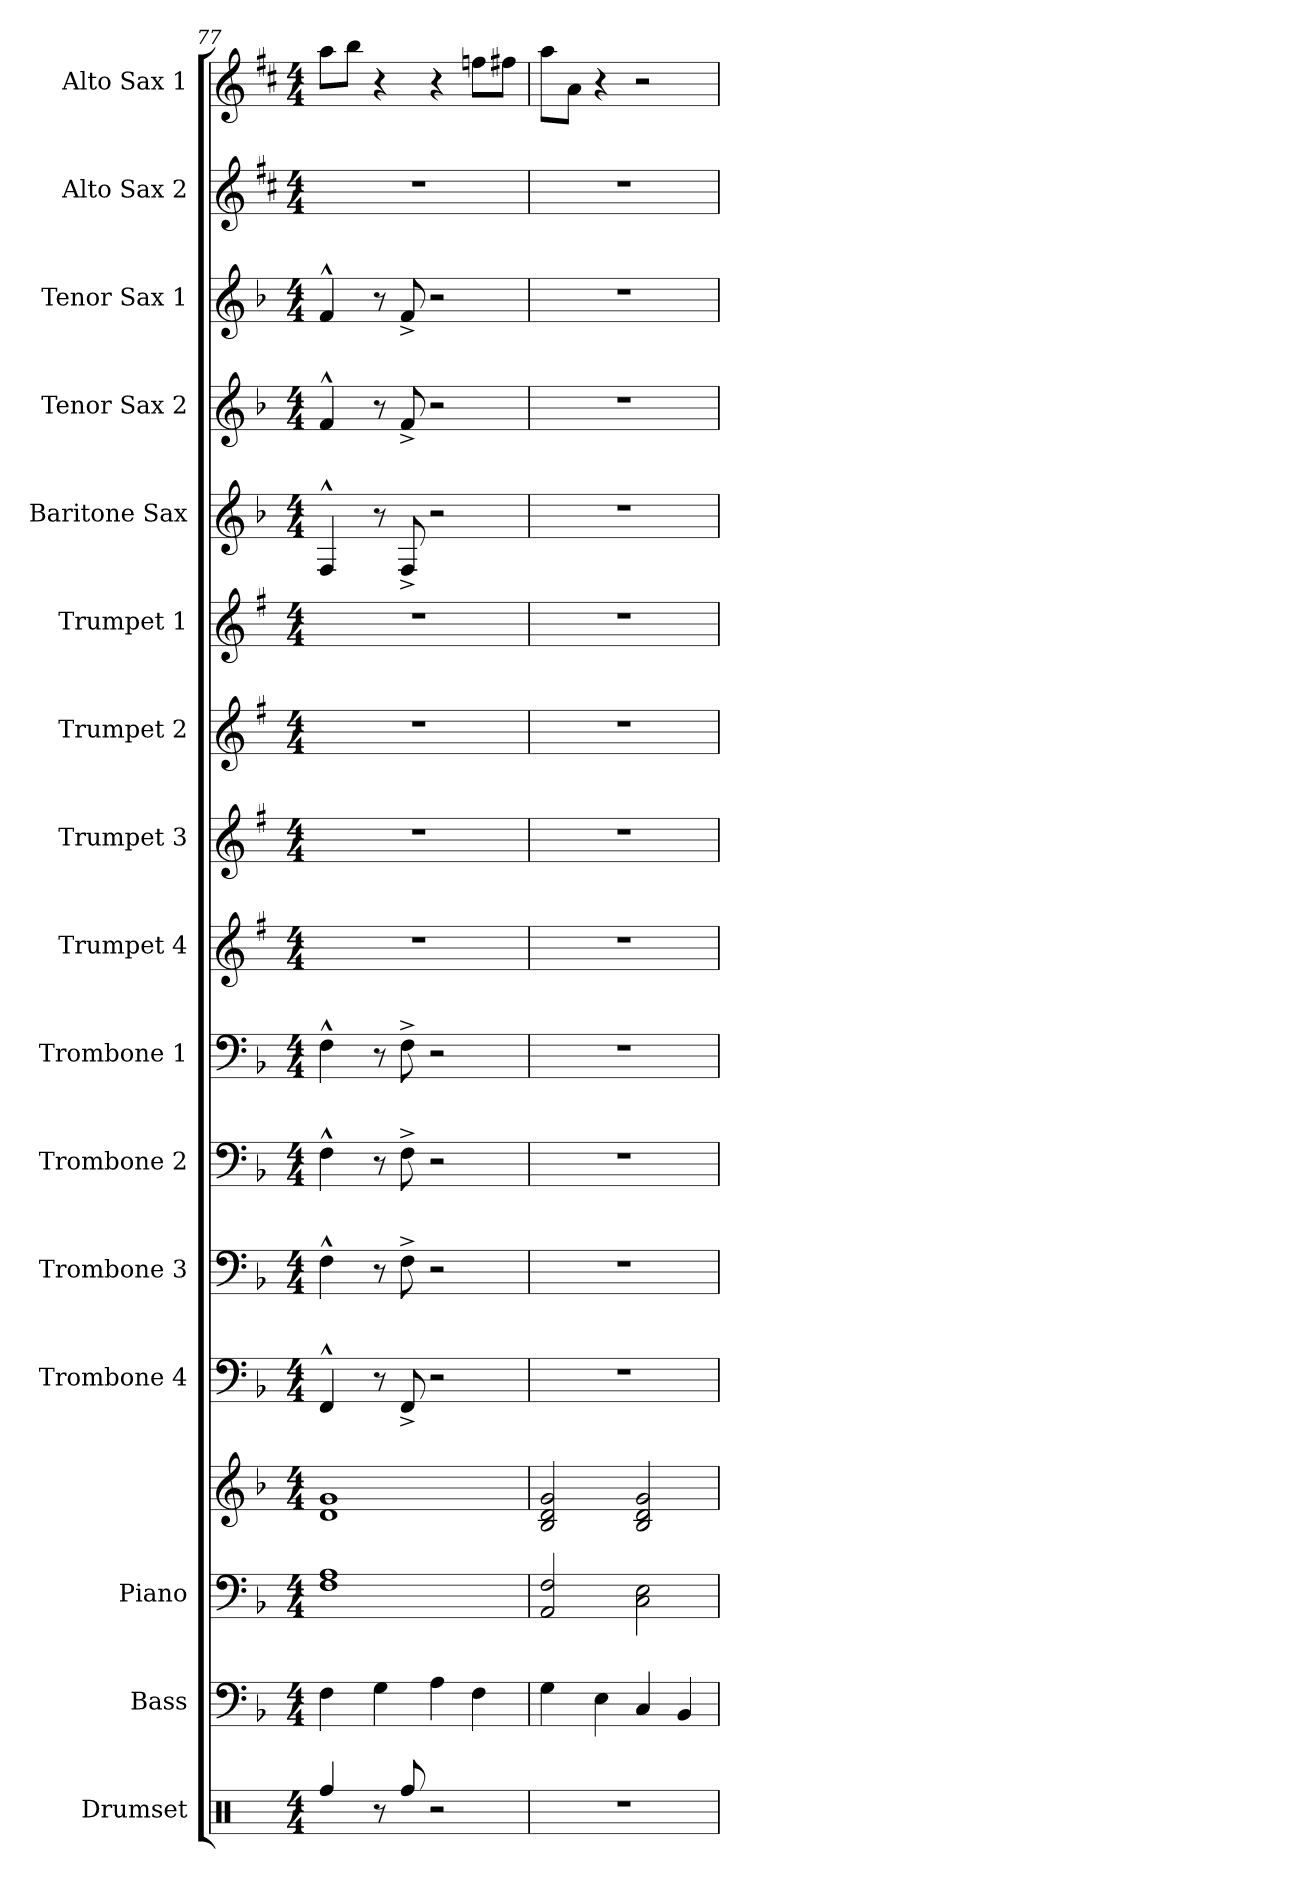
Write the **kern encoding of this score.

**kern	**kern	**kern	**kern	**kern	**kern	**kern	**kern	**kern	**kern	**kern	**kern	**kern	**kern	**kern	**kern	**kern
*part16	*part15	*part14	*part14	*part13	*part12	*part11	*part10	*part9	*part8	*part7	*part6	*part5	*part4	*part3	*part2	*part1
*staff17	*staff16	*staff15	*staff14	*staff13	*staff12	*staff11	*staff10	*staff9	*staff8	*staff7	*staff6	*staff5	*staff4	*staff3	*staff2	*staff1
*I"Drumset	*I"Bass	*I"Piano	*	*I"Trombone 4	*I"Trombone 3	*I"Trombone 2	*I"Trombone 1	*I"Trumpet 4	*I"Trumpet 3	*I"Trumpet 2	*I"Trumpet 1	*I"Baritone Sax	*I"Tenor Sax 2	*I"Tenor Sax 1	*I"Alto Sax 2	*I"Alto Sax 1
*I'Drs.	*I'Bass	*I'Piano	*	*I'Tbn. 4	*I'Tbn. 3	*I'Tbn. 2	*I'Tbn. 1	*I'Tpt. 4	*I'Tpt. 3	*I'Tpt. 2	*I'Tpt. 1	*I'Bari	*I'Tenor 2	*I'Tenor 1	*I'Alto 2	*I'Alto 1
*clefX	*clefF4	*clefF4	*clefG2	*clefF4	*clefF4	*clefF4	*clefF4	*clefG2	*clefG2	*clefG2	*clefG2	*clefG2	*clefG2	*clefG2	*clefG2	*clefG2
*	*ITrd7c12	*	*	*	*	*	*	*ITrd1c2	*ITrd1c2	*ITrd1c2	*ITrd1c2	*ITrd12c21	*ITrd8c14	*ITrd8c14	*ITrd5c9	*ITrd5c9
*k[]	*k[b-]	*k[b-]	*k[b-]	*k[b-]	*k[b-]	*k[b-]	*k[b-]	*k[b-]	*k[b-]	*k[b-]	*k[b-]	*k[b-]	*k[b-]	*k[b-]	*k[b-]	*k[b-]
*M4/4	*M4/4	*M4/4	*M4/4	*M4/4	*M4/4	*M4/4	*M4/4	*M4/4	*M4/4	*M4/4	*M4/4	*M4/4	*M4/4	*M4/4	*M4/4	*M4/4
=77	=77	=77	=77	=77	=77	=77	=77	=77	=77	=77	=77	=77	=77	=77	=77	=77
*^	*	*	*	*	*	*	*	*	*	*	*	*	*	*	*	*
4Rff/	4R\	4FF\	1F 1A	1d 1g	4FF^^/	4F^^\	4F^^\	4F^^\	1r	1r	1r	1r	4FF^^/	4F^^/	4F^^/	1r	8cc\L
.	.	.	.	.	.	.	.	.	.	.	.	.	.	.	.	.	8dd\J
8r	4R\	4GG\	.	.	8r	8r	8r	8r	.	.	.	.	8r	8r	8r	.	4r
8Rff/	.	.	.	.	8FF^/	8F^\	8F^\	8F^\	.	.	.	.	8FF^/	8F^/	8F^/	.	.
2r	4R\	4AA\	.	.	2r	2r	2r	2r	.	.	.	.	2r	2r	2r	.	4r
.	4R\	4FF\	.	.	.	.	.	.	.	.	.	.	.	.	.	.	8a-X\L
.	.	.	.	.	.	.	.	.	.	.	.	.	.	.	.	.	8an\J
*v	*v	*	*	*	*	*	*	*	*	*	*	*	*	*	*	*	*
=78	=78	=78	=78	=78	=78	=78	=78	=78	=78	=78	=78	=78	=78	=78	=78	=78
1r	4GG\	2AA/ 2F/	2B-/ 2d/ 2g/	1r	1r	1r	1r	1r	1r	1r	1r	1r	1r	1r	1r	8cc\L
.	.	.	.	.	.	.	.	.	.	.	.	.	.	.	.	8c\J
.	4EE\	.	.	.	.	.	.	.	.	.	.	.	.	.	.	4r
.	4CC/	2C\ 2E\	2B-/ 2d/ 2g/	.	.	.	.	.	.	.	.	.	.	.	.	2r
.	4BBB-/	.	.	.	.	.	.	.	.	.	.	.	.	.	.	.
=	=	=	=	=	=	=	=	=	=	=	=	=	=	=	=	=
*-	*-	*-	*-	*-	*-	*-	*-	*-	*-	*-	*-	*-	*-	*-	*-	*-
